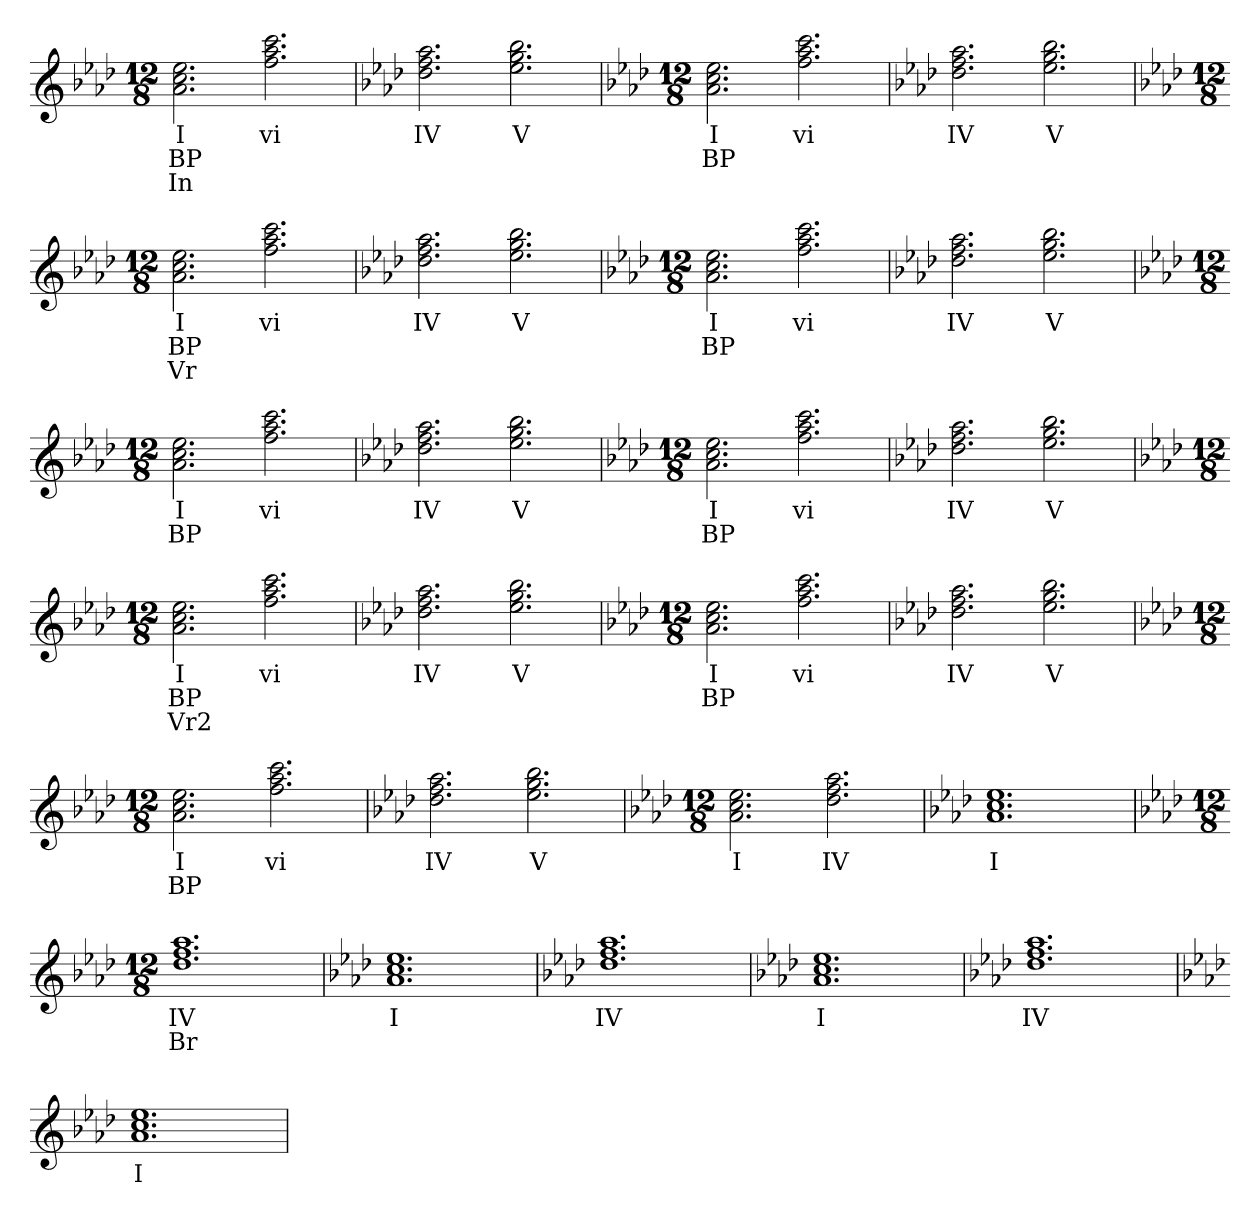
**kern	**text	**text	**text
*part1	*part1	*part1	*part1
*staff1	*staff1	*staff1	*staff1
*k[b-e-a-d-]	*	*	*
*A-:	*	*	*
*M12/8	*	*	*
=	=	=	=
2.a- 2.cc 2.ee-	I	BP	In
2.ff 2.aa- 2.ccc	vi	.	.
=	=	=	=
*k[b-e-a-d-]	*	*	*
*A-:	*	*	*
2.dd- 2.ff 2.aa-	IV	.	.
2.ee- 2.gg 2.bb-	V	.	.
=	=	=	=
*k[b-e-a-d-]	*	*	*
*A-:	*	*	*
*M12/8	*	*	*
2.a- 2.cc 2.ee-	I	BP	.
2.ff 2.aa- 2.ccc	vi	.	.
=	=	=	=
*k[b-e-a-d-]	*	*	*
*A-:	*	*	*
2.dd- 2.ff 2.aa-	IV	.	.
2.ee- 2.gg 2.bb-	V	.	.
=	=	=	=
*k[b-e-a-d-]	*	*	*
*A-:	*	*	*
*M12/8	*	*	*
2.a- 2.cc 2.ee-	I	BP	Vr
2.ff 2.aa- 2.ccc	vi	.	.
=	=	=	=
*k[b-e-a-d-]	*	*	*
*A-:	*	*	*
2.dd- 2.ff 2.aa-	IV	.	.
2.ee- 2.gg 2.bb-	V	.	.
=	=	=	=
*k[b-e-a-d-]	*	*	*
*A-:	*	*	*
*M12/8	*	*	*
2.a- 2.cc 2.ee-	I	BP	.
2.ff 2.aa- 2.ccc	vi	.	.
=	=	=	=
*k[b-e-a-d-]	*	*	*
*A-:	*	*	*
2.dd- 2.ff 2.aa-	IV	.	.
2.ee- 2.gg 2.bb-	V	.	.
=	=	=	=
*k[b-e-a-d-]	*	*	*
*A-:	*	*	*
*M12/8	*	*	*
2.a- 2.cc 2.ee-	I	BP	.
2.ff 2.aa- 2.ccc	vi	.	.
=	=	=	=
*k[b-e-a-d-]	*	*	*
*A-:	*	*	*
2.dd- 2.ff 2.aa-	IV	.	.
2.ee- 2.gg 2.bb-	V	.	.
=	=	=	=
*k[b-e-a-d-]	*	*	*
*A-:	*	*	*
*M12/8	*	*	*
2.a- 2.cc 2.ee-	I	BP	.
2.ff 2.aa- 2.ccc	vi	.	.
=	=	=	=
*k[b-e-a-d-]	*	*	*
*A-:	*	*	*
2.dd- 2.ff 2.aa-	IV	.	.
2.ee- 2.gg 2.bb-	V	.	.
=	=	=	=
*k[b-e-a-d-]	*	*	*
*A-:	*	*	*
*M12/8	*	*	*
2.a- 2.cc 2.ee-	I	BP	Vr2
2.ff 2.aa- 2.ccc	vi	.	.
=	=	=	=
*k[b-e-a-d-]	*	*	*
*A-:	*	*	*
2.dd- 2.ff 2.aa-	IV	.	.
2.ee- 2.gg 2.bb-	V	.	.
=	=	=	=
*k[b-e-a-d-]	*	*	*
*A-:	*	*	*
*M12/8	*	*	*
2.a- 2.cc 2.ee-	I	BP	.
2.ff 2.aa- 2.ccc	vi	.	.
=	=	=	=
*k[b-e-a-d-]	*	*	*
*A-:	*	*	*
2.dd- 2.ff 2.aa-	IV	.	.
2.ee- 2.gg 2.bb-	V	.	.
=	=	=	=
*k[b-e-a-d-]	*	*	*
*A-:	*	*	*
*M12/8	*	*	*
2.a- 2.cc 2.ee-	I	BP	.
2.ff 2.aa- 2.ccc	vi	.	.
=	=	=	=
*k[b-e-a-d-]	*	*	*
*A-:	*	*	*
2.dd- 2.ff 2.aa-	IV	.	.
2.ee- 2.gg 2.bb-	V	.	.
=	=	=	=
*k[b-e-a-d-]	*	*	*
*A-:	*	*	*
*M12/8	*	*	*
2.a- 2.cc 2.ee-	I	.	.
2.dd- 2.ff 2.aa-	IV	.	.
=	=	=	=
*k[b-e-a-d-]	*	*	*
*A-:	*	*	*
1.a- 1.cc 1.ee-	I	.	.
=	=	=	=
*k[b-e-a-d-]	*	*	*
*A-:	*	*	*
*M12/8	*	*	*
1.dd- 1.ff 1.aa-	IV	Br	.
=	=	=	=
*k[b-e-a-d-]	*	*	*
*A-:	*	*	*
1.a- 1.cc 1.ee-	I	.	.
=	=	=	=
*k[b-e-a-d-]	*	*	*
*A-:	*	*	*
1.dd- 1.ff 1.aa-	IV	.	.
=	=	=	=
*k[b-e-a-d-]	*	*	*
*A-:	*	*	*
1.a- 1.cc 1.ee-	I	.	.
=	=	=	=
*k[b-e-a-d-]	*	*	*
*A-:	*	*	*
1.dd- 1.ff 1.aa-	IV	.	.
=	=	=	=
*k[b-e-a-d-]	*	*	*
*A-:	*	*	*
1.a- 1.cc 1.ee-	I	.	.
=	=	=	=
*-	*-	*-	*-
